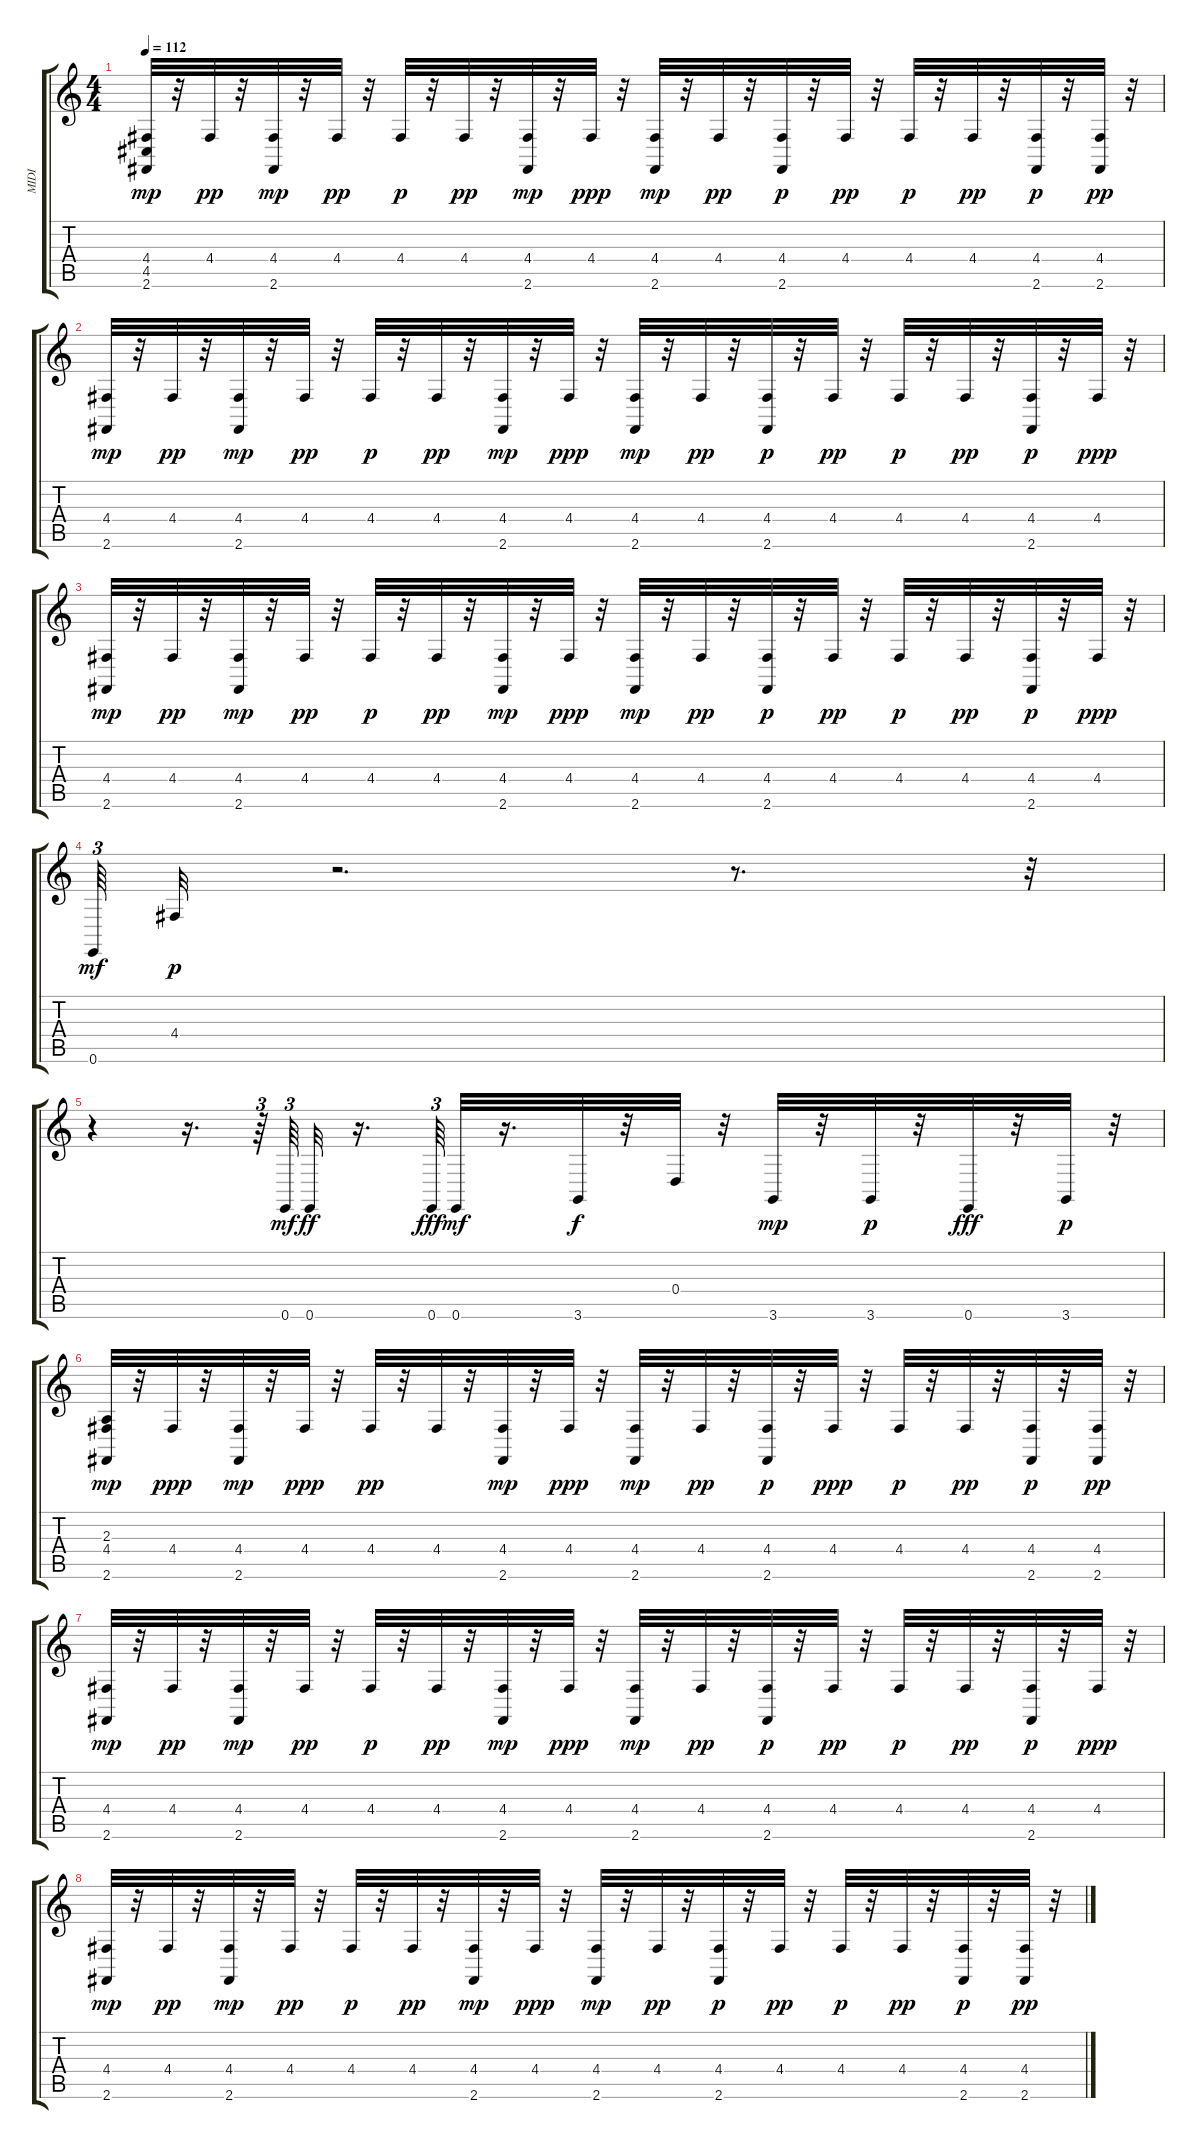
\track ("MIDI" "MIDI") {instrument acousticgrandpiano}
\staff {score tabs}
\tuning (E4 B3 G3 D3 A2 E2) {hide}
\ts (4 4)
\tempo 112
\clef g2
\ks c
(4.4 4.5 2.6).32{dy mp} r.32 4.4.32{dy pp} r.32 (4.4 2.6).32{dy mp} r.32 4.4.32{dy pp} r.32 4.4.32{dy p} r.32 4.4.32{dy pp} r.32 (4.4 2.6).32{dy mp} r.32 4.4.32{dy ppp} r.32 (4.4 2.6).32{dy mp} r.32 4.4.32{dy pp} r.32 (4.4 2.6).32{dy p} r.32 4.4.32{dy pp} r.32 4.4.32{dy p} r.32 4.4.32{dy pp} r.32 (4.4 2.6).32{dy p} r.32 (4.4 2.6).32{dy pp} r.32 |
(4.4 2.6).32{dy mp} r.32 4.4.32{dy pp} r.32 (4.4 2.6).32{dy mp} r.32 4.4.32{dy pp} r.32 4.4.32{dy p} r.32 4.4.32{dy pp} r.32 (4.4 2.6).32{dy mp} r.32 4.4.32{dy ppp} r.32 (4.4 2.6).32{dy mp} r.32 4.4.32{dy pp} r.32 (4.4 2.6).32{dy p} r.32 4.4.32{dy pp} r.32 4.4.32{dy p} r.32 4.4.32{dy pp} r.32 (4.4 2.6).32{dy p} r.32 4.4.32{dy ppp} r.32 |
(4.4 2.6).32{dy mp} r.32 4.4.32{dy pp} r.32 (4.4 2.6).32{dy mp} r.32 4.4.32{dy pp} r.32 4.4.32{dy p} r.32 4.4.32{dy pp} r.32 (4.4 2.6).32{dy mp} r.32 4.4.32{dy ppp} r.32 (4.4 2.6).32{dy mp} r.32 4.4.32{dy pp} r.32 (4.4 2.6).32{dy p} r.32 4.4.32{dy pp} r.32 4.4.32{dy p} r.32 4.4.32{dy pp} r.32 (4.4 2.6).32{dy p} r.32 4.4.32{dy ppp} r.32 |
0.6.64{tu (3 2) dy mf} 4.4.32{dy p} r.2{d} r.8{d} r.32{tu (3 2)} |
r.4 r.16{d} r.64{tu (3 2)} 0.6.64{tu (3 2) dy mf} 0.6.32{dy ff} r.16{d} 0.6.64{tu (3 2) dy fff} 0.6.32{dy mf} r.16{d} 3.6.32{dy f} r.32 0.4.32 r.32 3.6.32{dy mp} r.32 3.6.32{dy p} r.32 0.6.32{dy fff} r.32 3.6.32{dy p} r.32 |
(2.3 4.4 2.6).32{dy mp} r.32 4.4.32{dy ppp} r.32 (4.4 2.6).32{dy mp} r.32 4.4.32{dy ppp} r.32 4.4.32{dy pp} r.32 4.4.32 r.32 (4.4 2.6).32{dy mp} r.32 4.4.32{dy ppp} r.32 (4.4 2.6).32{dy mp} r.32 4.4.32{dy pp} r.32 (4.4 2.6).32{dy p} r.32 4.4.32{dy ppp} r.32 4.4.32{dy p} r.32 4.4.32{dy pp} r.32 (4.4 2.6).32{dy p} r.32 (4.4 2.6).32{dy pp} r.32 |
(4.4 2.6).32{dy mp} r.32 4.4.32{dy pp} r.32 (4.4 2.6).32{dy mp} r.32 4.4.32{dy pp} r.32 4.4.32{dy p} r.32 4.4.32{dy pp} r.32 (4.4 2.6).32{dy mp} r.32 4.4.32{dy ppp} r.32 (4.4 2.6).32{dy mp} r.32 4.4.32{dy pp} r.32 (4.4 2.6).32{dy p} r.32 4.4.32{dy pp} r.32 4.4.32{dy p} r.32 4.4.32{dy pp} r.32 (4.4 2.6).32{dy p} r.32 4.4.32{dy ppp} r.32 |
(4.4 2.6).32{dy mp} r.32 4.4.32{dy pp} r.32 (4.4 2.6).32{dy mp} r.32 4.4.32{dy pp} r.32 4.4.32{dy p} r.32 4.4.32{dy pp} r.32 (4.4 2.6).32{dy mp} r.32 4.4.32{dy ppp} r.32 (4.4 2.6).32{dy mp} r.32 4.4.32{dy pp} r.32 (4.4 2.6).32{dy p} r.32 4.4.32{dy pp} r.32 4.4.32{dy p} r.32 4.4.32{dy pp} r.32 (4.4 2.6).32{dy p} r.32 (4.4 2.6).32{dy pp} r.32
